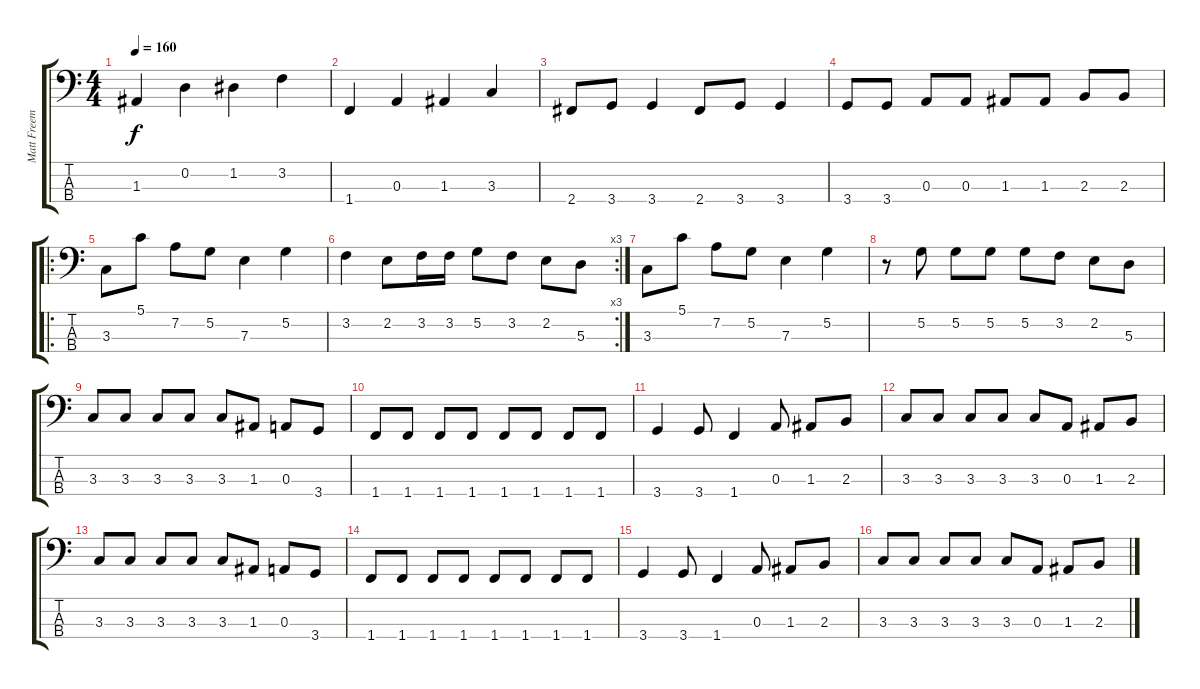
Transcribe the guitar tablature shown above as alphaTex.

\track ("Matt Freeman" "Matt Freem") {instrument electricbasspick}
\staff {score tabs}
\tuning (G2 D2 A1 E1) {hide}
\ts (4 4)
\tempo 160
\clef f4
\ks c
1.3.4{dy f} 0.2.4 1.2.4 3.2.4 |
1.4.4 0.3.4 1.3.4 3.3.4 |
2.4.8 3.4.8 3.4.4 2.4.8 3.4.8 3.4.4 |
3.4.8 3.4.8 0.3.8 0.3.8 1.3.8 1.3.8 2.3.8 2.3.8 |
\ro
3.3.8 5.1.8 7.2.8 5.2.8 7.3.4 5.2.4 |
\rc 3
3.2.4 2.2.8 3.2.16 3.2.16 5.2.8 3.2.8 2.2.8 5.3.8 |
3.3.8 5.1.8 7.2.8 5.2.8 7.3.4 5.2.4 |
r.8 5.2.8 5.2.8 5.2.8 5.2.8 3.2.8 2.2.8 5.3.8 |
3.3.8 3.3.8 3.3.8 3.3.8 3.3.8 1.3.8 0.3.8 3.4.8 |
1.4.8 1.4.8 1.4.8 1.4.8 1.4.8 1.4.8 1.4.8 1.4.8 |
3.4.4 3.4.8 1.4.4 0.3.8 1.3.8 2.3.8 |
3.3.8 3.3.8 3.3.8 3.3.8 3.3.8 0.3.8 1.3.8 2.3.8 |
3.3.8 3.3.8 3.3.8 3.3.8 3.3.8 1.3.8 0.3.8 3.4.8 |
1.4.8 1.4.8 1.4.8 1.4.8 1.4.8 1.4.8 1.4.8 1.4.8 |
3.4.4 3.4.8 1.4.4 0.3.8 1.3.8 2.3.8 |
3.3.8 3.3.8 3.3.8 3.3.8 3.3.8 0.3.8 1.3.8 2.3.8
